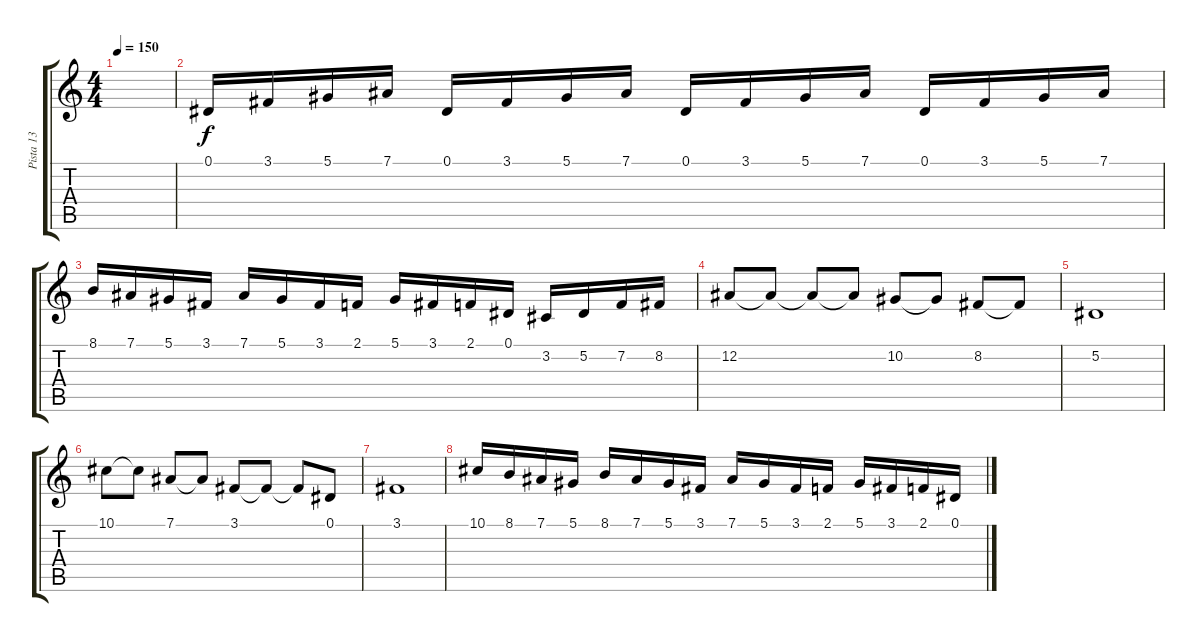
\track ("Pista 13" "Pista 13") {instrument choiraahs}
\staff {score tabs}
\tuning (Eb4 Bb3 Gb3 Db3 Ab2 Eb2) {hide}
\ts (4 4)
\tempo 150
\clef g2
\ks c
|
0.1.16 3.1.16 5.1.16 7.1.16 0.1.16 3.1.16 5.1.16 7.1.16 0.1.16 3.1.16 5.1.16 7.1.16 0.1.16 3.1.16 5.1.16 7.1.16 |
8.1.16 7.1.16 5.1.16 3.1.16 7.1.16 5.1.16 3.1.16 2.1.16 5.1.16 3.1.16 2.1.16 0.1.16 3.2.16 5.2.16 7.2.16 8.2.16 |
12.2.8 12.2{t}.8 12.2{t}.8 12.2{t}.8 10.2.8 10.2{t}.8 8.2.8 8.2{t}.8 |
5.2.1 |
10.1.8 10.1{t}.8 7.1.8 7.1{t}.8 3.1.8 3.1{t}.8 3.1{t}.8 0.1.8 |
3.1.1 |
10.1.16 8.1.16 7.1.16 5.1.16 8.1.16 7.1.16 5.1.16 3.1.16 7.1.16 5.1.16 3.1.16 2.1.16 5.1.16 3.1.16 2.1.16 0.1.16
